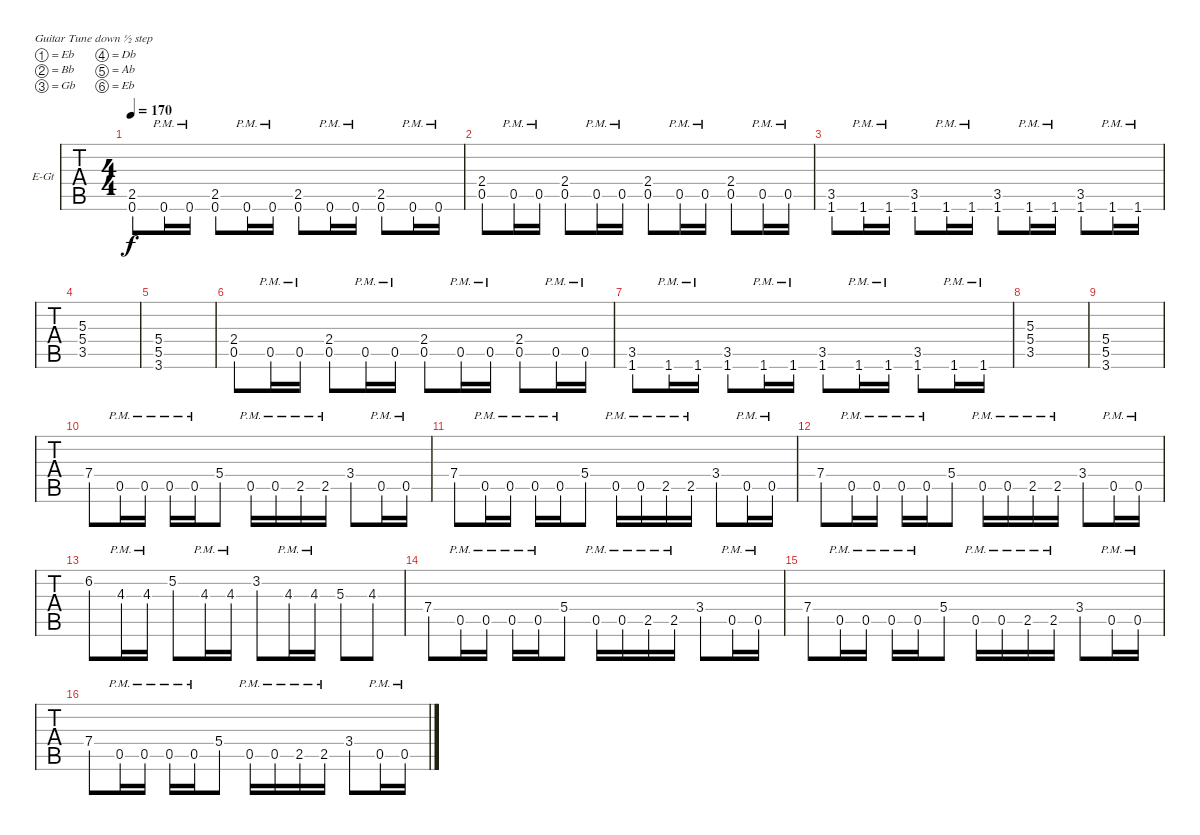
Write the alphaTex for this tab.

\bracketExtendMode groupsimilarinstruments
\firstSystemTrackNameOrientation horizontal
\otherSystemsTrackNameOrientation horizontal
\track ("Юрий Мелисов" "E-Gt") {instrument distortionguitar}
\staff {tabs}
\tuning (Eb4 Bb3 Gb3 Db3 Ab2 Eb2)
\ts (4 4)
\tempo 170
\clef g2
\ks c
(2.5 0.6).8{dy f} 0.6{pm}.16 0.6{pm}.16 (2.5 0.6).8 0.6{pm}.16 0.6{pm}.16 (2.5 0.6).8 0.6{pm}.16 0.6{pm}.16 (2.5 0.6).8 0.6{pm}.16 0.6{pm}.16 |
(2.4 0.5).8 0.5{pm}.16 0.5{pm}.16 (2.4 0.5).8 0.5{pm}.16 0.5{pm}.16 (2.4 0.5).8 0.5{pm}.16 0.5{pm}.16 (2.4 0.5).8 0.5{pm}.16 0.5{pm}.16 |
(3.5 1.6).8 1.6{pm}.16 1.6{pm}.16 (3.5 1.6).8 1.6{pm}.16 1.6{pm}.16 (3.5 1.6).8 1.6{pm}.16 1.6{pm}.16 (3.5 1.6).8 1.6{pm}.16 1.6{pm}.16 |
(5.3 5.4 3.5).1 |
(5.4 5.5 3.6).1 |
(2.4 0.5).8 0.5{pm}.16 0.5{pm}.16 (2.4 0.5).8 0.5{pm}.16 0.5{pm}.16 (2.4 0.5).8 0.5{pm}.16 0.5{pm}.16 (2.4 0.5).8 0.5{pm}.16 0.5{pm}.16 |
(3.5 1.6).8 1.6{pm}.16 1.6{pm}.16 (3.5 1.6).8 1.6{pm}.16 1.6{pm}.16 (3.5 1.6).8 1.6{pm}.16 1.6{pm}.16 (3.5 1.6).8 1.6{pm}.16 1.6{pm}.16 |
(5.3 5.4 3.5).1 |
(5.4 5.5 3.6).1 |
7.4.8 0.5{pm}.16 0.5{pm}.16 0.5{pm}.16 0.5{pm}.16 5.4.8 0.5{pm}.16 0.5{pm}.16 2.5{pm}.16 2.5{pm}.16 3.4.8 0.5{pm}.16 0.5{pm}.16 |
7.4.8 0.5{pm}.16 0.5{pm}.16 0.5{pm}.16 0.5{pm}.16 5.4.8 0.5{pm}.16 0.5{pm}.16 2.5{pm}.16 2.5{pm}.16 3.4.8 0.5{pm}.16 0.5{pm}.16 |
7.4.8 0.5{pm}.16 0.5{pm}.16 0.5{pm}.16 0.5{pm}.16 5.4.8 0.5{pm}.16 0.5{pm}.16 2.5{pm}.16 2.5{pm}.16 3.4.8 0.5{pm}.16 0.5{pm}.16 |
6.2.8 4.3{pm}.16 4.3{pm}.16 5.2.8 4.3{pm}.16 4.3{pm}.16 3.2.8 4.3{pm}.16 4.3{pm}.16 5.3.8 4.3.8 |
7.4.8 0.5{pm}.16 0.5{pm}.16 0.5{pm}.16 0.5{pm}.16 5.4.8 0.5{pm}.16 0.5{pm}.16 2.5{pm}.16 2.5{pm}.16 3.4.8 0.5{pm}.16 0.5{pm}.16 |
7.4.8 0.5{pm}.16 0.5{pm}.16 0.5{pm}.16 0.5{pm}.16 5.4.8 0.5{pm}.16 0.5{pm}.16 2.5{pm}.16 2.5{pm}.16 3.4.8 0.5{pm}.16 0.5{pm}.16 |
7.4.8 0.5{pm}.16 0.5{pm}.16 0.5{pm}.16 0.5{pm}.16 5.4.8 0.5{pm}.16 0.5{pm}.16 2.5{pm}.16 2.5{pm}.16 3.4.8 0.5{pm}.16 0.5{pm}.16
